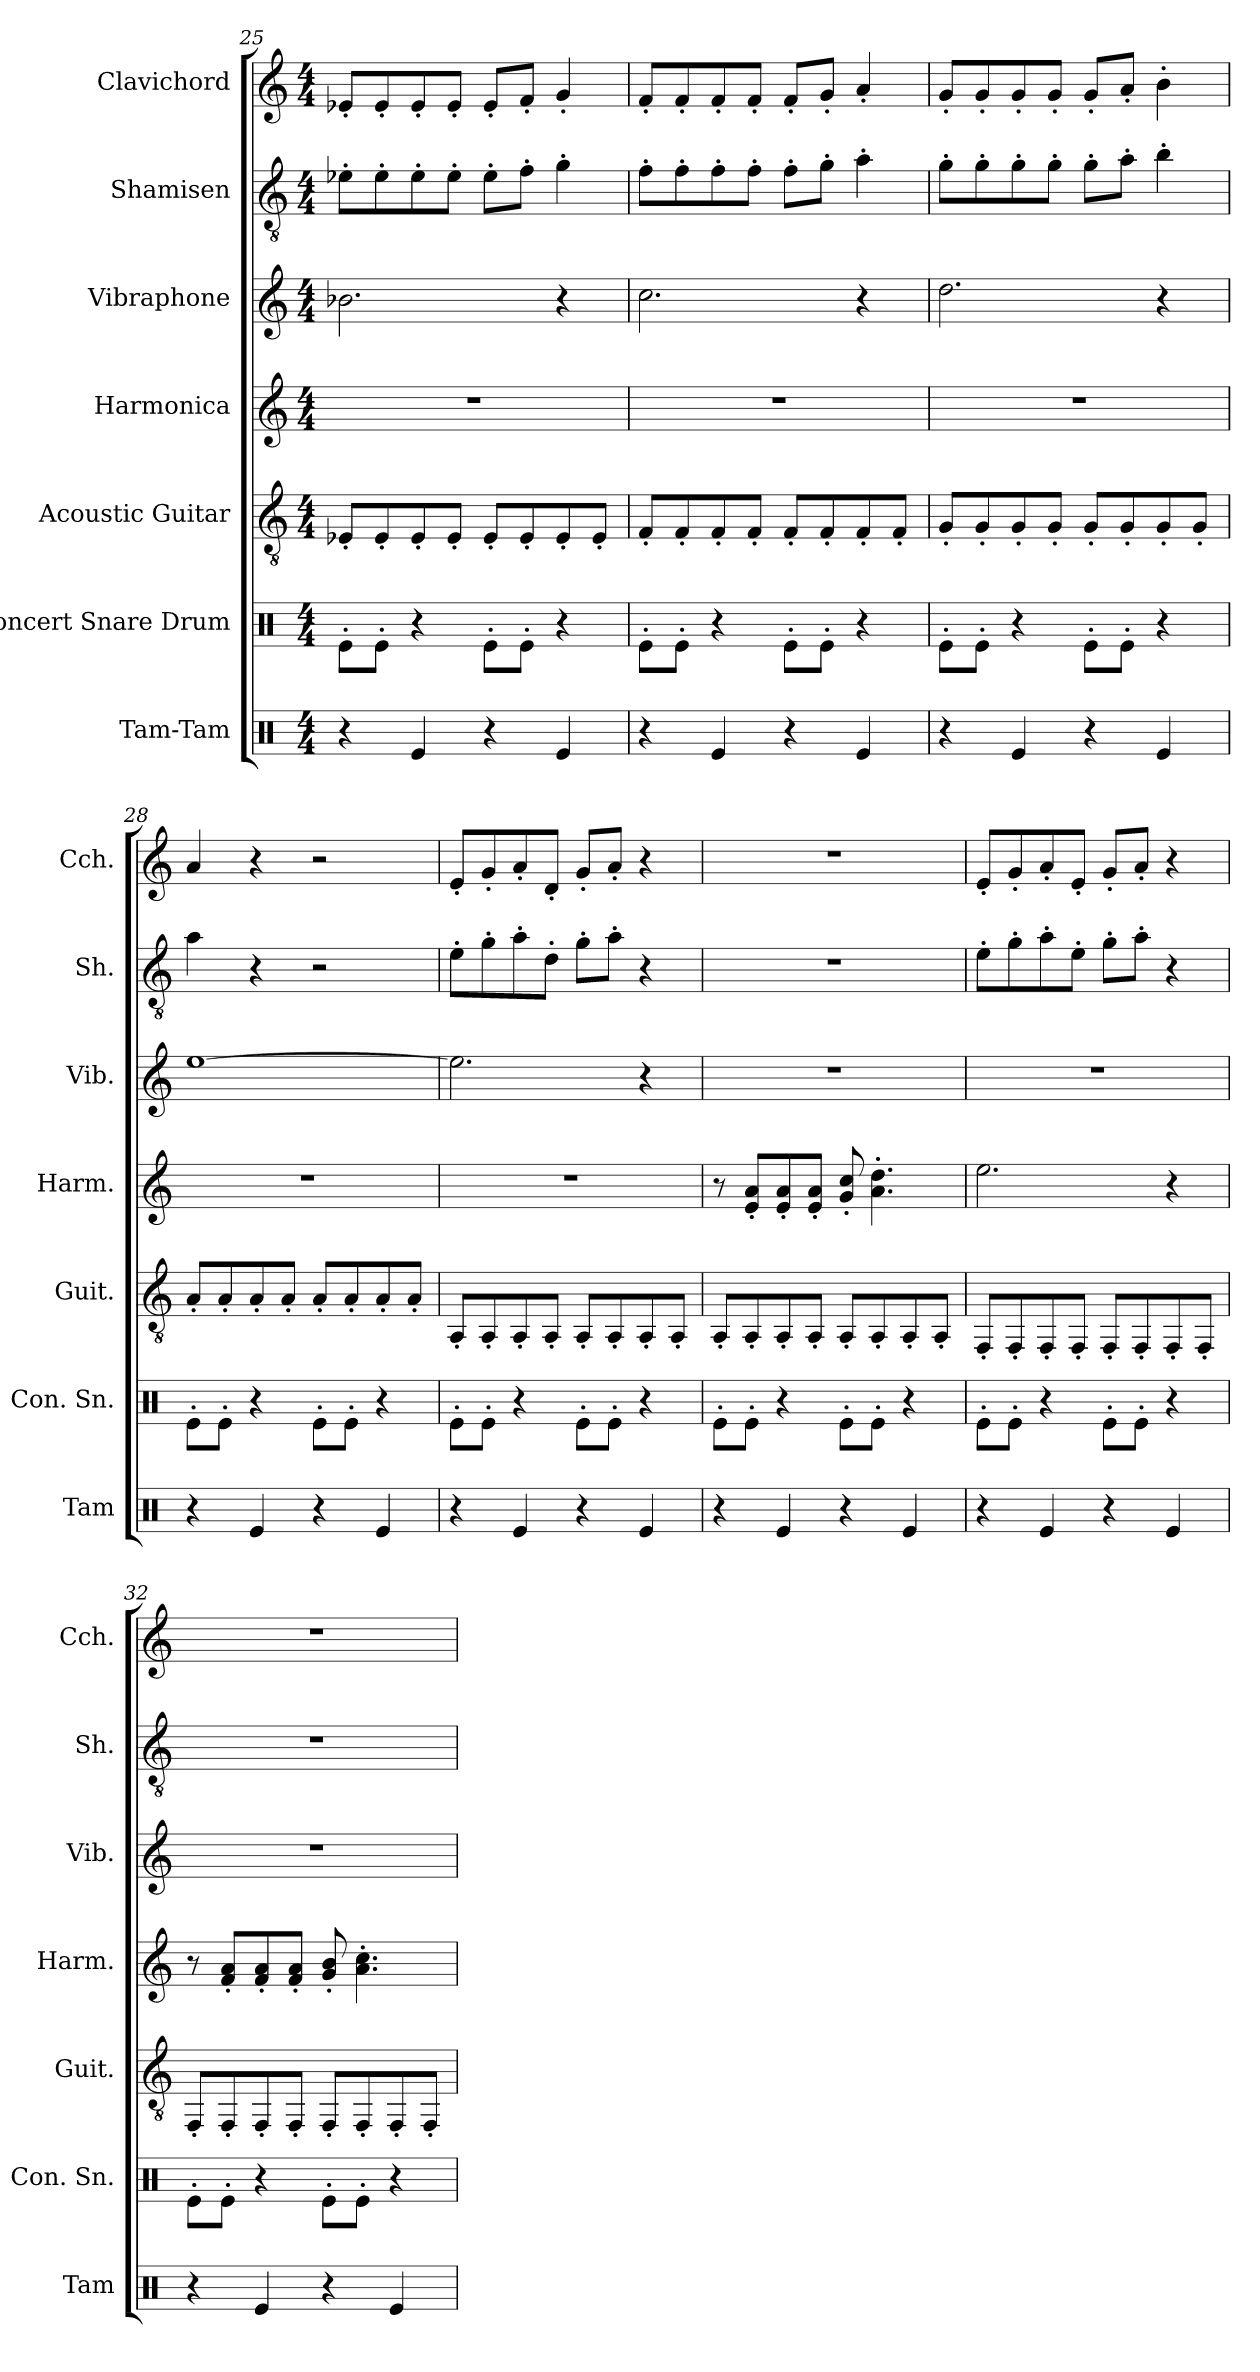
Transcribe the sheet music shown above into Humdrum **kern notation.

**kern	**kern	**kern	**kern	**kern	**kern	**kern
*part7	*part6	*part5	*part4	*part3	*part2	*part1
*staff7	*staff6	*staff5	*staff4	*staff3	*staff2	*staff1
*I"Tam-Tam	*I"Concert Snare Drum	*I"Acoustic Guitar	*I"Harmonica	*I"Vibraphone	*I"Shamisen	*I"Clavichord
*I'Tam	*I'Con. Sn.	*I'Guit.	*I'Harm.	*I'Vib.	*I'Sh.	*I'Cch.
*clefX	*clefX	*clefGv2	*clefG2	*clefG2	*clefGv2	*clefG2
*k[]	*k[]	*k[]	*k[]	*k[]	*k[]	*k[]
*M4/4	*M4/4	*M4/4	*M4/4	*M4/4	*M4/4	*M4/4
=25	=25	=25	=25	=25	=25	=25
4r	8Re'\L	8E-X'/L	1r	2.b-X\	8e-X'\L	8e-X'/L
.	8Re'\J	8E-'/	.	.	8e-'\	8e-'/
4Re/	4r	8E-'/	.	.	8e-'\	8e-'/
.	.	8E-'/J	.	.	8e-'\J	8e-'/J
4r	8Re'\L	8E-'/L	.	.	8e-'\L	8e-'/L
.	8Re'\J	8E-'/	.	.	8f'\J	8f'/J
4Re/	4r	8E-'/	.	4r	4g'\	4g'/
.	.	8E-'/J	.	.	.	.
=26	=26	=26	=26	=26	=26	=26
4r	8Re'\L	8F'/L	1r	2.cc\	8f'\L	8f'/L
.	8Re'\J	8F'/	.	.	8f'\	8f'/
4Re/	4r	8F'/	.	.	8f'\	8f'/
.	.	8F'/J	.	.	8f'\J	8f'/J
4r	8Re'\L	8F'/L	.	.	8f'\L	8f'/L
.	8Re'\J	8F'/	.	.	8g'\J	8g'/J
4Re/	4r	8F'/	.	4r	4a'\	4a'/
.	.	8F'/J	.	.	.	.
=27	=27	=27	=27	=27	=27	=27
4r	8Re'\L	8G'/L	1r	2.dd\	8g'\L	8g'/L
.	8Re'\J	8G'/	.	.	8g'\	8g'/
4Re/	4r	8G'/	.	.	8g'\	8g'/
.	.	8G'/J	.	.	8g'\J	8g'/J
4r	8Re'\L	8G'/L	.	.	8g'\L	8g'/L
.	8Re'\J	8G'/	.	.	8a'\J	8a'/J
4Re/	4r	8G'/	.	4r	4b'\	4b'\
.	.	8G'/J	.	.	.	.
!!LO:LB:g=z
=28	=28	=28	=28	=28	=28	=28
4r	8Re'\L	8A'/L	1r	[1ee	4a\	4a/
.	8Re'\J	8A'/	.	.	.	.
4Re/	4r	8A'/	.	.	4r	4r
.	.	8A'/J	.	.	.	.
4r	8Re'\L	8A'/L	.	.	2r	2r
.	8Re'\J	8A'/	.	.	.	.
4Re/	4r	8A'/	.	.	.	.
.	.	8A'/J	.	.	.	.
=29	=29	=29	=29	=29	=29	=29
4r	8Re'\L	8AA'/L	1r	2.ee\]	8e'\L	8e'/L
.	8Re'\J	8AA'/	.	.	8g'\	8g'/
4Re/	4r	8AA'/	.	.	8a'\	8a'/
.	.	8AA'/J	.	.	8d'\J	8d'/J
4r	8Re'\L	8AA'/L	.	.	8g'\L	8g'/L
.	8Re'\J	8AA'/	.	.	8a'\J	8a'/J
4Re/	4r	8AA'/	.	4r	4r	4r
.	.	8AA'/J	.	.	.	.
=30	=30	=30	=30	=30	=30	=30
4r	8Re'\L	8AA'/L	8r	1r	1r	1r
.	8Re'\J	8AA'/	8e/' 8a/'L	.	.	.
4Re/	4r	8AA'/	8e/' 8a/'	.	.	.
.	.	8AA'/J	8e/' 8a/'J	.	.	.
4r	8Re'\L	8AA'/L	8g/' 8cc/'	.	.	.
.	8Re'\J	8AA'/	4.a\' 4.dd\'	.	.	.
4Re/	4r	8AA'/	.	.	.	.
.	.	8AA'/J	.	.	.	.
=31	=31	=31	=31	=31	=31	=31
4r	8Re'\L	8FF'/L	2.ee\	1r	8e'\L	8e'/L
.	8Re'\J	8FF'/	.	.	8g'\	8g'/
4Re/	4r	8FF'/	.	.	8a'\	8a'/
.	.	8FF'/J	.	.	8e'\J	8e'/J
4r	8Re'\L	8FF'/L	.	.	8g'\L	8g'/L
.	8Re'\J	8FF'/	.	.	8a'\J	8a'/J
4Re/	4r	8FF'/	4r	.	4r	4r
.	.	8FF'/J	.	.	.	.
!!LO:PB:g=z
=32	=32	=32	=32	=32	=32	=32
4r	8Re'\L	8FF'/L	8r	1r	1r	1r
.	8Re'\J	8FF'/	8f/' 8a/'L	.	.	.
4Re/	4r	8FF'/	8f/' 8a/'	.	.	.
.	.	8FF'/J	8f/' 8a/'J	.	.	.
4r	8Re'\L	8FF'/L	8g/' 8b/'	.	.	.
.	8Re'\J	8FF'/	4.a\' 4.cc\'	.	.	.
4Re/	4r	8FF'/	.	.	.	.
.	.	8FF'/J	.	.	.	.
=	=	=	=	=	=	=
*-	*-	*-	*-	*-	*-	*-
